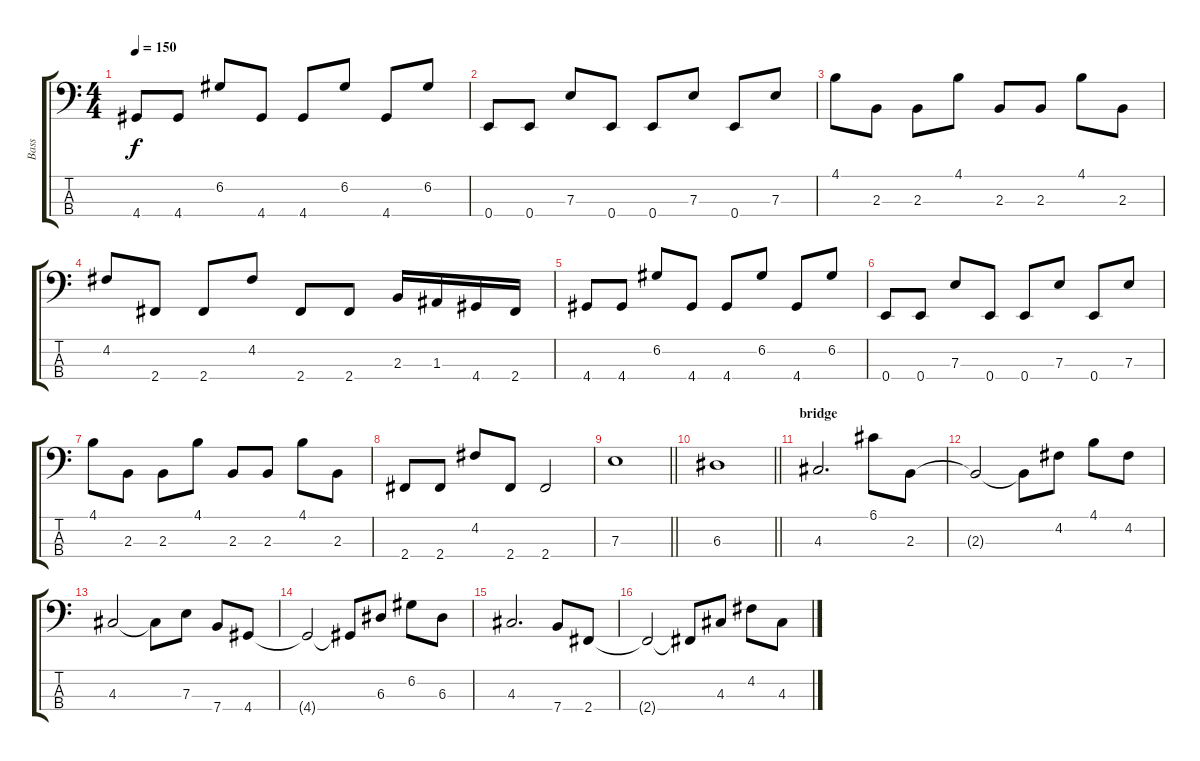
\track ("Bass" "Bass") {instrument electricbassfinger}
\staff {score tabs}
\tuning (G2 D2 A1 E1) {hide}
\ts (4 4)
\tempo 150
\clef f4
\ks c
4.4.8{dy f} 4.4.8 6.2.8 4.4.8 4.4.8 6.2.8 4.4.8 6.2.8 |
0.4.8 0.4.8 7.3.8 0.4.8 0.4.8 7.3.8 0.4.8 7.3.8 |
4.1.8 2.3.8 2.3.8 4.1.8 2.3.8 2.3.8 4.1.8 2.3.8 |
4.2.8 2.4.8 2.4.8 4.2.8 2.4.8 2.4.8 2.3.16 1.3.16 4.4.16 2.4.16 |
4.4.8 4.4.8 6.2.8 4.4.8 4.4.8 6.2.8 4.4.8 6.2.8 |
0.4.8 0.4.8 7.3.8 0.4.8 0.4.8 7.3.8 0.4.8 7.3.8 |
4.1.8 2.3.8 2.3.8 4.1.8 2.3.8 2.3.8 4.1.8 2.3.8 |
2.4.8 2.4.8 4.2.8 2.4.8 2.4.2 |
\barLineRight lightlight
7.3.1 |
\barLineRight lightlight
6.3.1 |
\section ("" "bridge")
4.3.2{d} 6.1.8 2.3.8 |
2.3{t}.2 2.3{t}.8 4.2.8 4.1.8 4.2.8 |
4.3.2 4.3{t}.8 7.3.8 7.4.8 4.4.8 |
4.4{t}.2 4.4{t}.8 6.3.8 6.2.8 6.3.8 |
4.3.2{d} 7.4.8 2.4.8 |
2.4{t}.2 2.4{t}.8 4.3.8 4.2.8 4.3.8
